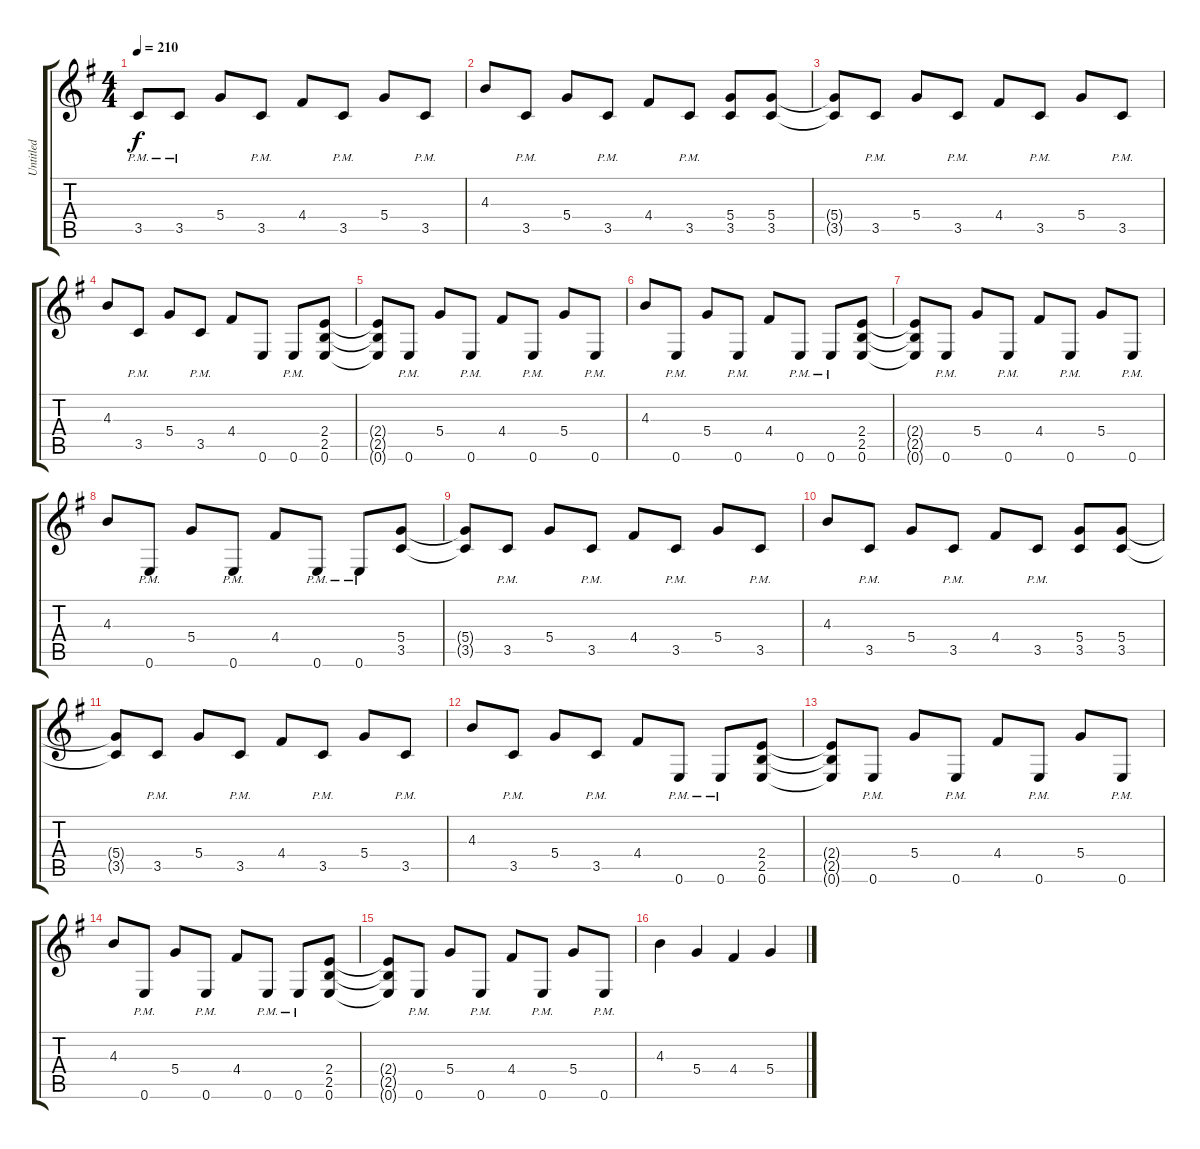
\track ("Untitled" "Untitled") {instrument distortionguitar}
\staff {score tabs}
\tuning (E4 B3 G3 D3 A2 E2) {hide}
\ts (4 4)
\tempo 210
\clef g2
\ks g
3.5{pm}.8{dy f} 3.5{pm}.8 5.4.8 3.5{pm}.8 4.4.8 3.5{pm}.8 5.4.8 3.5{pm}.8 |
4.3.8 3.5{pm}.8 5.4.8 3.5{pm}.8 4.4.8 3.5{pm}.8 (5.4 3.5).8 (5.4 3.5).8 |
(5.4{t} 3.5{t}).8 3.5{pm}.8 5.4.8 3.5{pm}.8 4.4.8 3.5{pm}.8 5.4.8 3.5{pm}.8 |
4.3.8 3.5{pm}.8 5.4.8 3.5{pm}.8 4.4.8 0.6.8 0.6{pm}.8 (2.4 2.5 0.6).8 |
(2.4{t} 2.5{t} 0.6{t}).8 0.6{pm}.8 5.4.8 0.6{pm}.8 4.4.8 0.6{pm}.8 5.4.8 0.6{pm}.8 |
4.3.8 0.6{pm}.8 5.4.8 0.6{pm}.8 4.4.8 0.6{pm}.8 0.6{pm}.8 (2.4 2.5 0.6).8 |
(2.4{t} 2.5{t} 0.6{t}).8 0.6{pm}.8 5.4.8 0.6{pm}.8 4.4.8 0.6{pm}.8 5.4.8 0.6{pm}.8 |
4.3.8 0.6{pm}.8 5.4.8 0.6{pm}.8 4.4.8 0.6{pm}.8 0.6{pm}.8 (5.4 3.5).8 |
(5.4{t} 3.5{t}).8 3.5{pm}.8 5.4.8 3.5{pm}.8 4.4.8 3.5{pm}.8 5.4.8 3.5{pm}.8 |
4.3.8 3.5{pm}.8 5.4.8 3.5{pm}.8 4.4.8 3.5{pm}.8 (5.4 3.5).8 (5.4 3.5).8 |
(5.4{t} 3.5{t}).8 3.5{pm}.8 5.4.8 3.5{pm}.8 4.4.8 3.5{pm}.8 5.4.8 3.5{pm}.8 |
4.3.8 3.5{pm}.8 5.4.8 3.5{pm}.8 4.4.8 0.6{pm}.8 0.6{pm}.8 (2.4 2.5 0.6).8 |
(2.4{t} 2.5{t} 0.6{t}).8 0.6{pm}.8 5.4.8 0.6{pm}.8 4.4.8 0.6{pm}.8 5.4.8 0.6{pm}.8 |
4.3.8 0.6{pm}.8 5.4.8 0.6{pm}.8 4.4.8 0.6{pm}.8 0.6{pm}.8 (2.4 2.5 0.6).8 |
(2.4{t} 2.5{t} 0.6{t}).8 0.6{pm}.8 5.4.8 0.6{pm}.8 4.4.8 0.6{pm}.8 5.4.8 0.6{pm}.8 |
4.3.4 5.4.4 4.4.4 5.4.4
